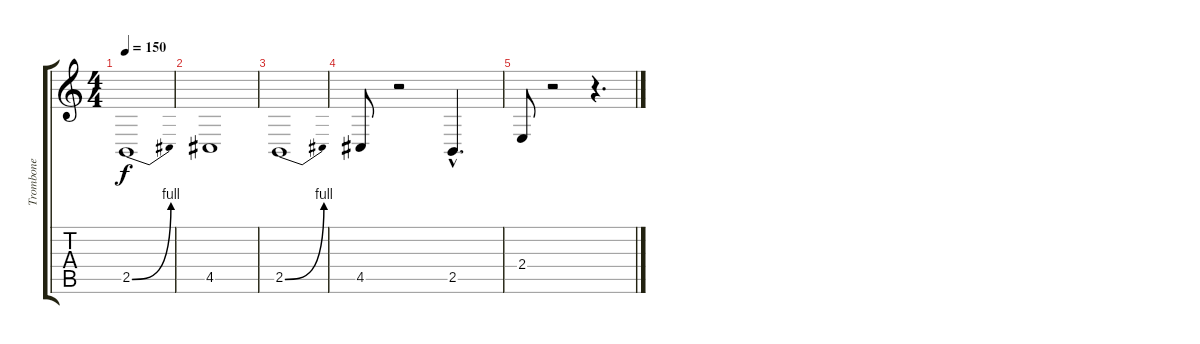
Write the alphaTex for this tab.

\track ("Trombone" "Trombone") {instrument trombone}
\staff {score tabs}
\tuning (E4 B3 G3 D3 A2 E2) {hide}
\ts (4 4)
\tempo 150
\clef g2
\ks c
2.5{be (bend 0 0 60 4)}.1{dy f instrument trombone} |
4.5.1 |
2.5{be (bend 0 0 60 4)}.1 |
4.5.8 r.2 2.5{hac}.4{d} |
2.4.8 r.2 r.4{d}
